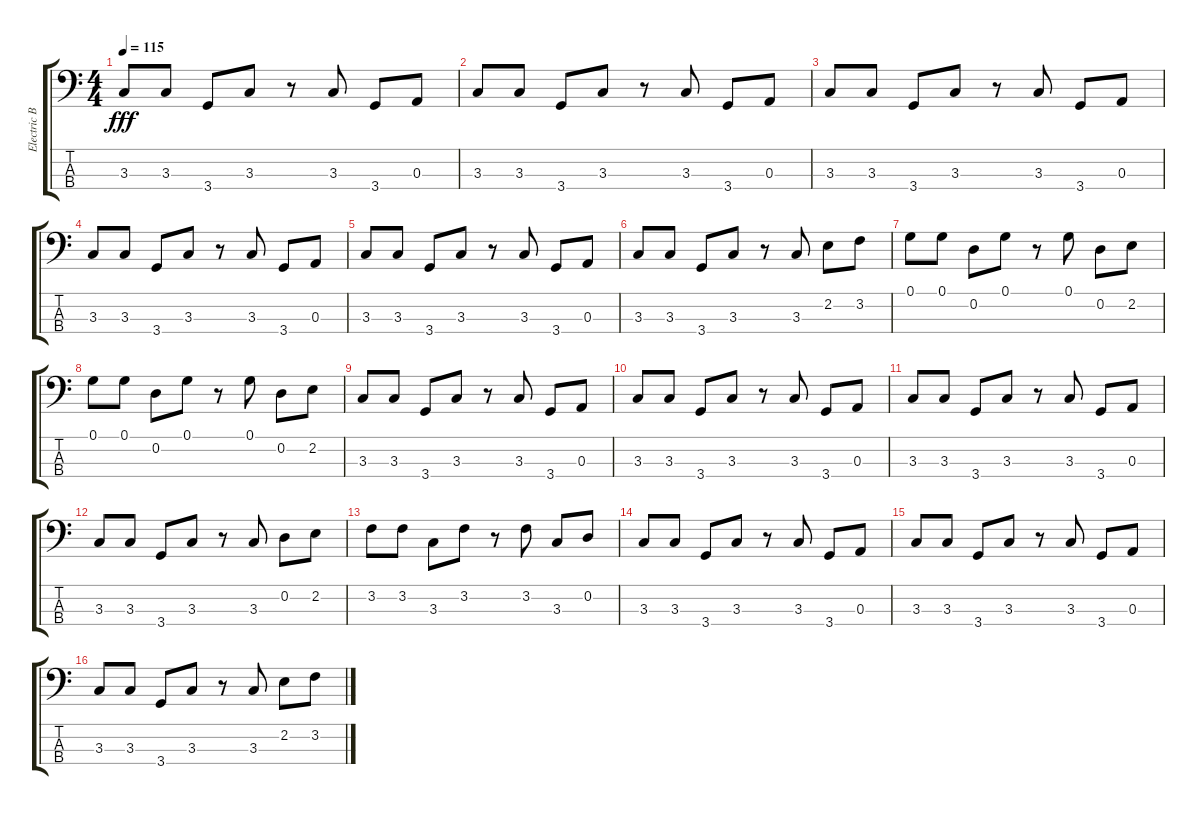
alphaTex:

\track ("Electric Bass" "Electric B") {instrument electricbassfinger}
\staff {score tabs}
\tuning (G2 D2 A1 E1) {hide}
\ts (4 4)
\tempo 115
\clef f4
\ks c
3.3.8{dy fff} 3.3.8 3.4.8 3.3.8 r.8 3.3.8 3.4.8 0.3.8 |
3.3.8 3.3.8 3.4.8 3.3.8 r.8 3.3.8 3.4.8 0.3.8 |
3.3.8 3.3.8 3.4.8 3.3.8 r.8 3.3.8 3.4.8 0.3.8 |
3.3.8 3.3.8 3.4.8 3.3.8 r.8 3.3.8 3.4.8 0.3.8 |
3.3.8 3.3.8 3.4.8 3.3.8 r.8 3.3.8 3.4.8 0.3.8 |
3.3.8 3.3.8 3.4.8 3.3.8 r.8 3.3.8 2.2.8 3.2.8 |
0.1.8 0.1.8 0.2.8 0.1.8 r.8 0.1.8 0.2.8 2.2.8 |
0.1.8 0.1.8 0.2.8 0.1.8 r.8 0.1.8 0.2.8 2.2.8 |
3.3.8 3.3.8 3.4.8 3.3.8 r.8 3.3.8 3.4.8 0.3.8 |
3.3.8 3.3.8 3.4.8 3.3.8 r.8 3.3.8 3.4.8 0.3.8 |
3.3.8 3.3.8 3.4.8 3.3.8 r.8 3.3.8 3.4.8 0.3.8 |
3.3.8 3.3.8 3.4.8 3.3.8 r.8 3.3.8 0.2.8 2.2.8 |
3.2.8 3.2.8 3.3.8 3.2.8 r.8 3.2.8 3.3.8 0.2.8 |
3.3.8 3.3.8 3.4.8 3.3.8 r.8 3.3.8 3.4.8 0.3.8 |
3.3.8 3.3.8 3.4.8 3.3.8 r.8 3.3.8 3.4.8 0.3.8 |
3.3.8 3.3.8 3.4.8 3.3.8 r.8 3.3.8 2.2.8 3.2.8
